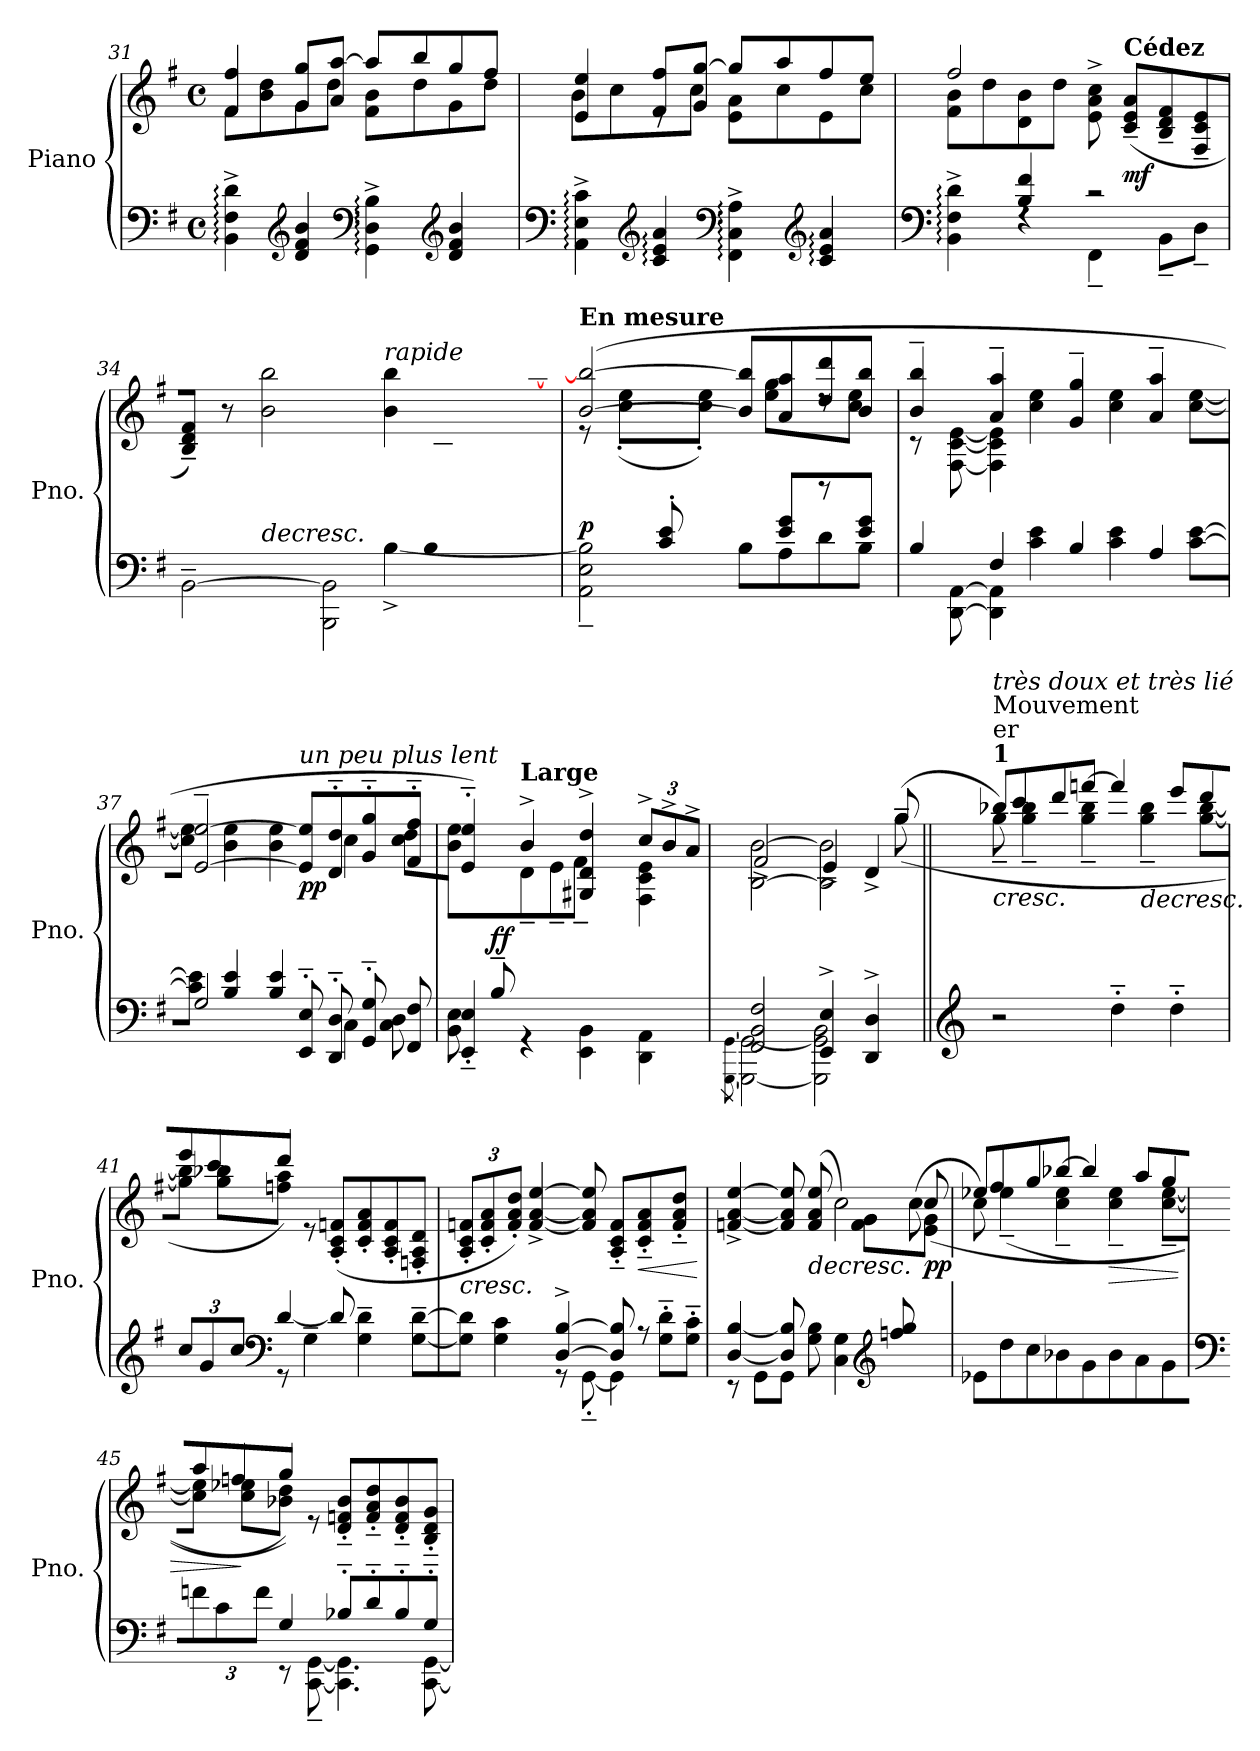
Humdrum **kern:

**kern	**kern	**dynam
*part1	*part1	*part1
*staff2	*staff1	*staff1/2
*I"Piano	*	*
*I'Pno.	*	*
*clefF4	*clefG2	*
*k[f#]	*k[f#]	*
*M4/4	*M4/4	*
*met(c)	*met(c)	*
=31	=31	=31
*	*^	*
4BB\:^ 4F#\:^ 4d\:^	4f#/ 4ff#/	8f#\L	.
.	.	8b\ 8dd\	.
*clefG2	*	*	*
4d/ 4f#/ 4b/	8g/ 8gg/L	8g\	.
.	8a/ [8aa/J	8dd\J	.
*clefF4	*	*	*
4GG\:^ 4D\:^ 4B\:^	8aa/L]	8f#\ 8b\L	.
.	8bb/	8dd\	.
*clefG2	*	*	*
4d/ 4f#/ 4b/	8gg/	8g\	.
.	8ff#/J	8dd\J	.
!!LO:LB:g=z	!!
=32	=32	=32	=32
*clefF4	*	*	*
4AA\:^ 4E\:^ 4c\:^	4e/ 4ee/	8b\L	.
.	.	8cc\	.
*clefG2	*	*	*
4c/: 4e/: 4a/:	8f#/ 8ff#/L	8re	.
.	8g/ [8gg/J	8cc\J	.
*clefF4	*	*	*
4FF#\:^ 4C\:^ 4A\:^	8gg/L]	8e\ 8a\L	.
.	8aa/	8cc\	.
*clefG2	*	*	*
4c/: 4e/: 4a/:	8ff#/	8e\	.
.	8ee/J	8cc\J	.
=33	=33	=33	=33
*clefF4	*	*	*
*^	*	*	*
4BB\:^ 4F#\:^ 4d\:^	4ryy	2ff#/	8f#\ 8b\L	.
.	.	.	8dd\	.
4B/ 4f#/	4rF	.	8d\ 8b\	.
.	.	.	8dd\J	.
2r	4FF#~\	8e\^ 8a\^ 8cc\^	8raayy	.
!	!	!LO:TX:a:B:t=Cédez	!	!
!	!	!	!	!LO:DY:b
.	.	(8c/~ 8e/~ 8a/~L	8raayy	mf
.	8BB~\L	8B/~ 8d/~ 8f#/~	8raayy	.
.	8D~\J	8F#/~ 8c/~ 8e/~	8raayy	.
=34	=34	=34	=34	=34
*	*^	*	*	*
2..ryy	4ryy	[2BB~\	8B/~ 8d/~ 8f#/~J)	4raayy	.
.	.	.	8r	.	.
!	!	!	!	!	!LO:HP:b
.	4ryy	.	2b\ 2bb\	4raayy	>
.	4ryy	2BBB\ 2BB\]	.	4raayy	.
!	!	!	!LO:TX:a:i:t=rapide	!	!
.	(>[4B^\	.	4b\ 4bb\	8raayy	.
*Xtuplet	*	*	*	*	*
!LO:N:vis=32	!	!	!	!	!
960%17B!/LLL	.	.	.	960%17ryy	.
!	!	!	!	!LO:N:vis=32	!
960%103ryy	.	.	.	960%17c!\	.
!	!	!	!	!LO:N:vis=32	!
.	.	.	.	960%17e!\	.
!	!	!	!	!LO:N:vis=32	!
.	.	.	.	960%17b!\	.
!	!	!	!	!LO:N:vis=32	!
.	.	.	.	960%17cc!\	.
!	!	!	!	!LO:N:vis=32	!
.	.	.	.	960%17ee!\	.
!	!	!	!	!LO:N:vis=32	!
.	.	.	.	[960%17bb!\JJJ	.
.	.	.	.	960ryy	.
=35	=35	=35	=35	=35	=35
!	!	!	!LO:TX:a:B:t=En mesure	!	!
!	!	!	!	!	!LO:DY:a=2
4ryy	2AA\~ 2E\~ 2B\]~	8ryy	(>[2b/ 2bb/_)	8r	p
*	*v	*v	*	*	*
.	.	.	(8cc\' 8ee\'L	.
8c/' 8e/'	.	.	8ryy	.
2ryy	.	.	8cc\' 8ee\'J)	.
.	8B\L	8b/] 8bb/]L	8ryy	.
*	*^	*	*	*
.	8A\	8e/ 8g/L	8a/ 8aa/	8ee\ 8gg\L	.
.	8d\	8rff	8dd/ 8ddd/	8rdd	.
8ryy	8B\J	8e/ 8g/J	8b/ 8bb/J	8cc\ 8ee\J	.
!!LO:LB:g=z
=36	=36	=36	=36	=36	=36
*	*	*	*	*^	*
8rEEyy	4B/	4.ryy	4b/~ 4bb/~	8r	4.ryy	.
[8DD\ [8AA\	.	.	.	[8F#\ [8c\ [8e\	.	.
4DD\] 4AA\]	4F#/	.	4a/~ 4aa/~	4F#\] 4c\] 4e\]	.	.
.	.	4c\ 4e\	.	.	4cc\ 4ee\	.
2rEEyy	4B/	.	4g/~ 4gg/~	4.ryy	.	.
.	.	4c\ 4e\	.	.	4cc\ 4ee\	.
.	4A/	.	4a/~ 4aa/~	.	.	.
.	.	[8c\ [8e\L	.	[8cc\ [8ee\L	8ryy	.
*	*	*	*	*v	*v	*
=37	=37	=37	=37	=37	=37
2rEEyy	2G/	8c\] 8e\]J	[2e/~ [2ee/~	8cc\] 8ee\]J	.
.	.	4B/ 4e/	.	4b\ 4ee\	.
.	.	4B/ 4e/	.	4b\ 4ee\	.
!	!	!	!LO:TX:a:i:t=un  peu  plus  lent	!	!
!	!	!	!	!	!LO:DY:b
8EE/'~ 8E/'~L	8ryy	.	8e/] 8ee/]L	.	pp
8DD/'~ 8D/'~	4C\	4.ryy	8d/'~ 8dd/'~	4cc\	.
8GG/'~ 8G/'~	.	.	8g/'~ 8gg/'~	.	.
8FF#/ 8F#/J	8C\ 8D\L	.	8f#/'~ 8ff#/'~J	8cc\ 8dd\L	.
=38	=38	=38	=38	=38	=38
8ryy	4EE/'~ 4E/'~	8BB\ 8E\J	4e/'~ 4ee/'~)	8b\ 8ee\J	.
!	!	!	!	!	!LO:DY:b
8B~/L	.	2..ryy	.	8ryy	ff
!	!	!	!LO:TX:a:B:t=Large	!	!
2.ryy	4rGG	.	4b^/	8d~\	.
.	.	.	.	8e~\	.
.	4EE\ 4BB\	.	4G#X/^ 4d/^ 4dd/^	8f#~\J	.
.	.	.	.	8ryy	.
*	*	*	*Xbrackettup	*	*
.	4DD\ 4AA\	.	12cc^/L	4F#\ 4c\ 4e\	.
.	.	.	12b^/	.	.
.	.	.	12a^/J	.	.
*	*v	*v	*	*	*
*	*	*v	*v	*
=39	=39	=39	=39
.	[8qGGG\ [8qGG\	.	.
*	*	*^	*
*	*	*	*^	*
*	*	*	*	*^	*
2FF#/ 2BB/ 2F#/	2GGG\_ 2GG\_	[2B\ [2b\	2f#^/	2..ryy	2..ryy	.
4EE/^ 4E/^	2GGG\] 2GG\] 2BB\	2B\] 2b\]	4e^/	.	.	.
4DD/^ 4D/^	.	.	4d^/	.	.	.
!	!	!	!	!	!	!LO:DY:b
.	.	.	.	(8gg~\	(>8gg/	other-dynamics
*v	*v	*	*	*	*	*
*	*v	*v	*v	*v	*
!!LO:PB:g=z
=40||	=40||	=40||
*clefG2	*	*
*	*^	*
*	*	*^	*
*	*	*	*^	*
!	!LO:TX:a:B:t=1	!	!	!	!
!	!LO:TX:a:t=er	!	!	!	!
!	!LO:TX:a:t=Mouvement	!	!	!	!
!	!LO:TX:a:i:t=très  doux  et  très  lié	!	!	!	!
!	!	!	!	!	!LO:HP:b
*	*	*	*v	*v	*
2r	1reyy	8gg~\)	8bb-X/L	<
.	.	4gg\~ 4bb-\~	8ccc/	.
.	.	.	8ddd/	.
.	.	4gg\~ 4bb-\~	[8fffn/J	.
4dd'~\	.	.	4fff/]	.
!	!	!	!	!LO:HP:n=1:b
.	.	4gg\~ 4bb-\~	.	] >
4dd'~\	.	.	8eee/L	.
.	.	[8gg\ [8bb-\L	8ddd/	.
=41	=41	=41	=41	=41
*tuplet	*	*	*	*
*Xbrackettup	*	*	*	*
*^	*	*	*	*
12cc/L	4ryy	8reyy	8gg\] 8bb-\]J	8eee/	.
12g/	.	.	.	.	.
.	.	8reyy	8gg\ 8bb-X\L	8ccc/	.
12cc/J	.	.	.	.	.
*clefF4	*	*	*	*	*
8rGG	[4d/	8reyy	8ffn\ 8aa\J	8ddd/J)	[
4G~\	.	8re	2ryy	2ryy	.
.	8d/]	(8A/' 8c/' 8fn/'L	.	.	.
4G\~ 4d\~	4.ryy	8c/' 8f/' 8a/'	.	.	.
.	.	8A/' 8c/' 8f/'	.	.	.
[8G\~ [8d\~L	.	8Fn/' 8A/' 8d/'J	8ryy	8ryy	.
=42	=42	=42	=42	=42	=42
!	!	!	!	!	!LO:HP:b
*	*	*v	*v	*v	*
8G\] 8d\]J	4.ryy	12A/' 12c/' 12fn/'L	<
.	.	12c/' 12f/' 12a/'	.
4G\ 4c\	.	.	.
.	.	12f/' 12a/' 12dd/'J)	.
.	.	[4f/^ [4a/^ [4ee/^	]
[4D/^ [4B/^	8r	.	.
.	[8GG'~\	8f/] 8a/] 8ee/]	.
8D/] 8B/]	4GG\]	8A/'~ 8c/'~ 8f/'~L	.
*Xtuplet	*	*	*
!	!	!	!LO:HP:b
12r	.	8c/'~ 8f/'~ 8a/'~	<
12G\'~ 12d\'~L	.	.	.
.	8ryy	8f/'~ 8a/'~ 8dd/'~J	.
12G\'~ 12c\'~J	.	.	.
*v	*v	*	*
.	.	[
=43	=43	=43
*^	*^	*
*	*^	*	*^	*
*	*	*	*	*	*^	*
2.ryy	[4D/ [4B/	8r	[4fn/^ [4a/^ [4ee/^	8ryy	2..ryy	2..ryy	.
.	.	8GG\L	.	8ryy@	.	.	.
.	8D/] 8B/]	8GG\J	8f/] 8a/] 8ee/]	8ryy@	.	.	.
!	!	!	!	!	!	!	!LO:HP:b
.	8G\ 8B\	2ryy	(8f/ 8a/ 8ee/	8ryy@	.	.	>
.	4C\ 4G\	.	2cc\)	8ryy@	.	.	[
.	.	.	.	8f\ 8g\L	.	.	.
*clefG2	*	*	*	*	*	*	*
8ffn/ 8gg/	4rcyy	.	.	8ryy	.	.	.
!	!	!	!	!	!	!	!LO:DY:b
8ryy	.	8ryy	.	8e\ 8g\J	(8cc\	(8cc/	pp
*v	*v	*v	*	*	*	*	*
*	*	*	*v	*v	*
!!LO:LB:g=z
=44	=44	=44	=44	=44
8e-X\L	1reyy	8cc\)	8ee-X/L	.
8dd\	.	(4ee-~\	8ff#/	.
8cc\	.	.	8gg/	.
8b-X\	.	4cc\~ 4ee-\~	[8bb-X/J	.
8g\	.	.	4bb-/]	]
!	!	!	!	!LO:HP:b
8b-\	.	4cc\~ 4ee-\~	.	>
8a\	.	.	8aa/L	.
8g\	.	[8cc\~ [8ee-\~L	8gg/	.
=45	=45	=45	=45	=45
*clefF4	*	*	*	*
*tuplet	*	*	*	*
*^	*	*	*	*
12fn\	4rAyy	8rAyy	8cc\] 8ee-\]J	8aa/	.
12c\	.	.	.	.	.
.	.	8rAyy	8cc\ 8ee-X\L	8ffn/	]
12f\J	.	.	.	.	.
4G/	8r	8rAyy	8b-X\ 8dd\J)	8gg/J)	.
.	[8CC\~ [8GG\~	8re	2ryy	2ryy	.
8B-X'~/L	4.CC\] 4.GG\]	8d/'~ 8fn/'~ 8b-/'~L	.	.	.
8d'~/	.	8f/'~ 8a/'~ 8dd/'~	.	.	.
8B-'~/	.	8d/'~ 8f/'~ 8b-/'~	.	.	.
8G'~/J	[8CC\ [8GG\	8B/'~ 8d/'~ 8g/'~J	8ryy	8ryy	.
*v	*v	*	*	*	*
*	*v	*v	*v	*
=	=	=
*-	*-	*-
